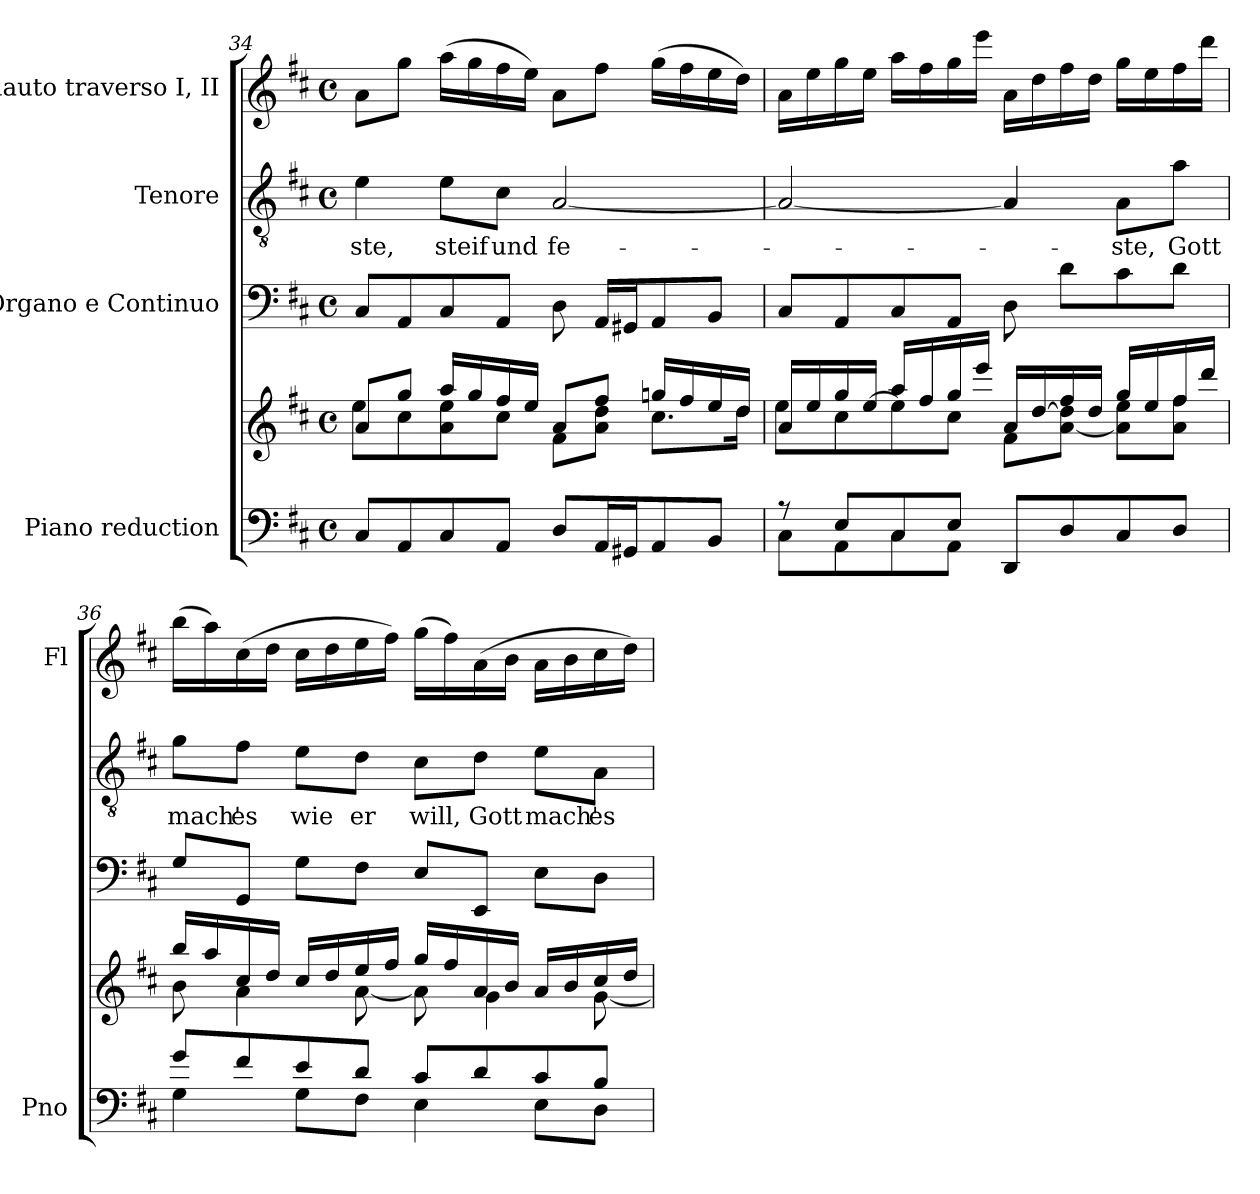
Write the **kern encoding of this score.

**kern	**kern	**kern	**kern	**text	**kern
*part4	*part4	*part3	*part2	*part2	*part1
*staff5	*staff4	*staff3	*staff2	*staff2	*staff1
*I"Piano reduction	*	*I"Organo e Continuo	*I"Tenore	*	*I"Flauto traverso I, II
*I'Pno	*	*	*	*	*I'Fl
!!LO:LB:g=z
*clefF4	*clefG2	*clefF4	*clefGv2	*	*clefG2
*k[f#c#]	*k[f#c#]	*k[f#c#]	*k[f#c#]	*	*k[f#c#]
*M4/4	*M4/4	*M4/4	*M4/4	*	*M4/4
*met(c)	*met(c)	*met(c)	*met(c)	*	*met(c)
=34	=34	=34	=34	=34	=34
*	*^	*	*	*	*
!	!	!	!	!	!LO:LY:b	!
8C#/L	8a/L	8ee\L	8C#/L	4e\	-ste,	8a\L
8AA/	8gg/J	8cc#\	8AA/	.	.	8gg\J
!	!	!	!	!	!LO:LY:b	!
8C#/	16aa/LL	8a\ 8ee\	8C#/	8e\L	steif	(16aa\LL
.	16gg/	.	.	.	.	16gg\
!	!	!	!	!	!LO:LY:b	!
8AA/J	16ff#/	8cc#\J	8AA/J	8c#\J	und	16ff#\
.	16ee/JJ	.	.	.	.	16ee\JJ)
!	!	!	!	!	!LO:LY:b	!
8D/L	8a/L	8f#\L	8D\	[2A/	fe-	8a\L
16AA/L	8ff#/J	8a\ 8dd\J	16AA/LL	.	.	8ff#\J
16GG#X/J	.	.	16GG#X/J	.	.	.
8AA/	16ggn/LL	8.cc#\L	8AA/	.	.	(16gg\LL
.	16ff#/	.	.	.	.	16ff#\
8BB/J	16ee/	.	8BB/J	.	.	16ee\
.	16dd/JJ	16dd\Jk	.	.	.	16dd\JJ)
=35	=35	=35	=35	=35	=35	=35
*^	*	*	*	*	*	*
8r	8C#\L	16a/LL	8ee\L	8C#/L	2A/_	.	16a\LL
.	.	16ee/	.	.	.	.	16ee\
8E/L	8AA\	16gg/	8cc#\	8AA/	.	.	16gg\
.	.	[<16ee/JJ	.	.	.	.	16ee\JJ
8C#/	8C#\	16aa/LL	8ee\]	8C#/	.	.	16aa\LL
.	.	16ff#/	.	.	.	.	16ff#\
8E/J	8AA\J	16gg/	8cc#\J	8AA/J	.	.	16gg\
.	.	16eee/JJ	.	.	.	.	16eee\JJ
8DD/L	2ryy	16a/LL	8f#\L	8D\	4A/]	.	16a\LL
.	.	[<16dd/	.	.	.	.	16dd\
8D/	.	16ff#/	[8a\ 8dd\]J	8d\L	.	.	16ff#\
.	.	16dd/JJ	.	.	.	.	16dd\JJ
!	!	!	!	!	!	!LO:LY:b	!
8C#/	.	16gg/LL	8a\] 8ee\L	8c#\	8A\L	-ste,	16gg\LL
.	.	16ee/	.	.	.	.	16ee\
!	!	!	!	!	!	!LO:LY:b	!
8D/J	.	16ff#/	8a\ 8ff#\J	8d\J	8a\J	Gott	16ff#\
.	.	16ddd/JJ	.	.	.	.	16ddd\JJ
=36	=36	=36	=36	=36	=36	=36	=36
!	!	!	!	!	!	!LO:LY:b	!
8g/L	4G\	16bb/LL	8b\	8G/L	8g\L	mach'	(16bb\LL
.	.	16aa/	.	.	.	.	16aa\)
!	!	!	!	!	!	!LO:LY:b	!
8f#/	.	16cc#/	4a\	8GG/J	8f#\J	es	(16cc#\
.	.	16dd/JJ	.	.	.	.	16dd\JJ
!	!	!	!	!	!	!LO:LY:b	!
8e/	8G\L	16cc#/LL	.	8G\L	8e\L	wie	16cc#\LL
.	.	16dd/	.	.	.	.	16dd\
!	!	!	!	!	!	!LO:LY:b	!
8d/J	8F#\J	16ee/	[8a\	8F#\J	8d\J	er	16ee\
.	.	16ff#/JJ	.	.	.	.	16ff#\JJ)
!	!	!	!	!	!	!LO:LY:b	!
8c#/L	4E\	16gg/LL	8a\]	8E/L	8c#\L	will,	(16gg\LL
.	.	16ff#/	.	.	.	.	16ff#\)
!	!	!	!	!	!	!LO:LY:b	!
8d/	.	16a/	4g\	8EE/J	8d\J	Gott	(16a\
.	.	16b/JJ	.	.	.	.	16b\JJ
!	!	!	!	!	!	!LO:LY:b	!
8c#/	8E\L	16a/LL	.	8E\L	8e\L	mach'	16a\LL
.	.	16b/	.	.	.	.	16b\
!	!	!	!	!	!	!LO:LY:b	!
8B/J	8D\J	16cc#/	[8g\	8D\J	8A\J	es	16cc#\
.	.	16dd/JJ	.	.	.	.	16dd\JJ)
*v	*v	*	*	*	*	*	*
*	*v	*v	*	*	*	*
=	=	=	=	=	=
*-	*-	*-	*-	*-	*-
